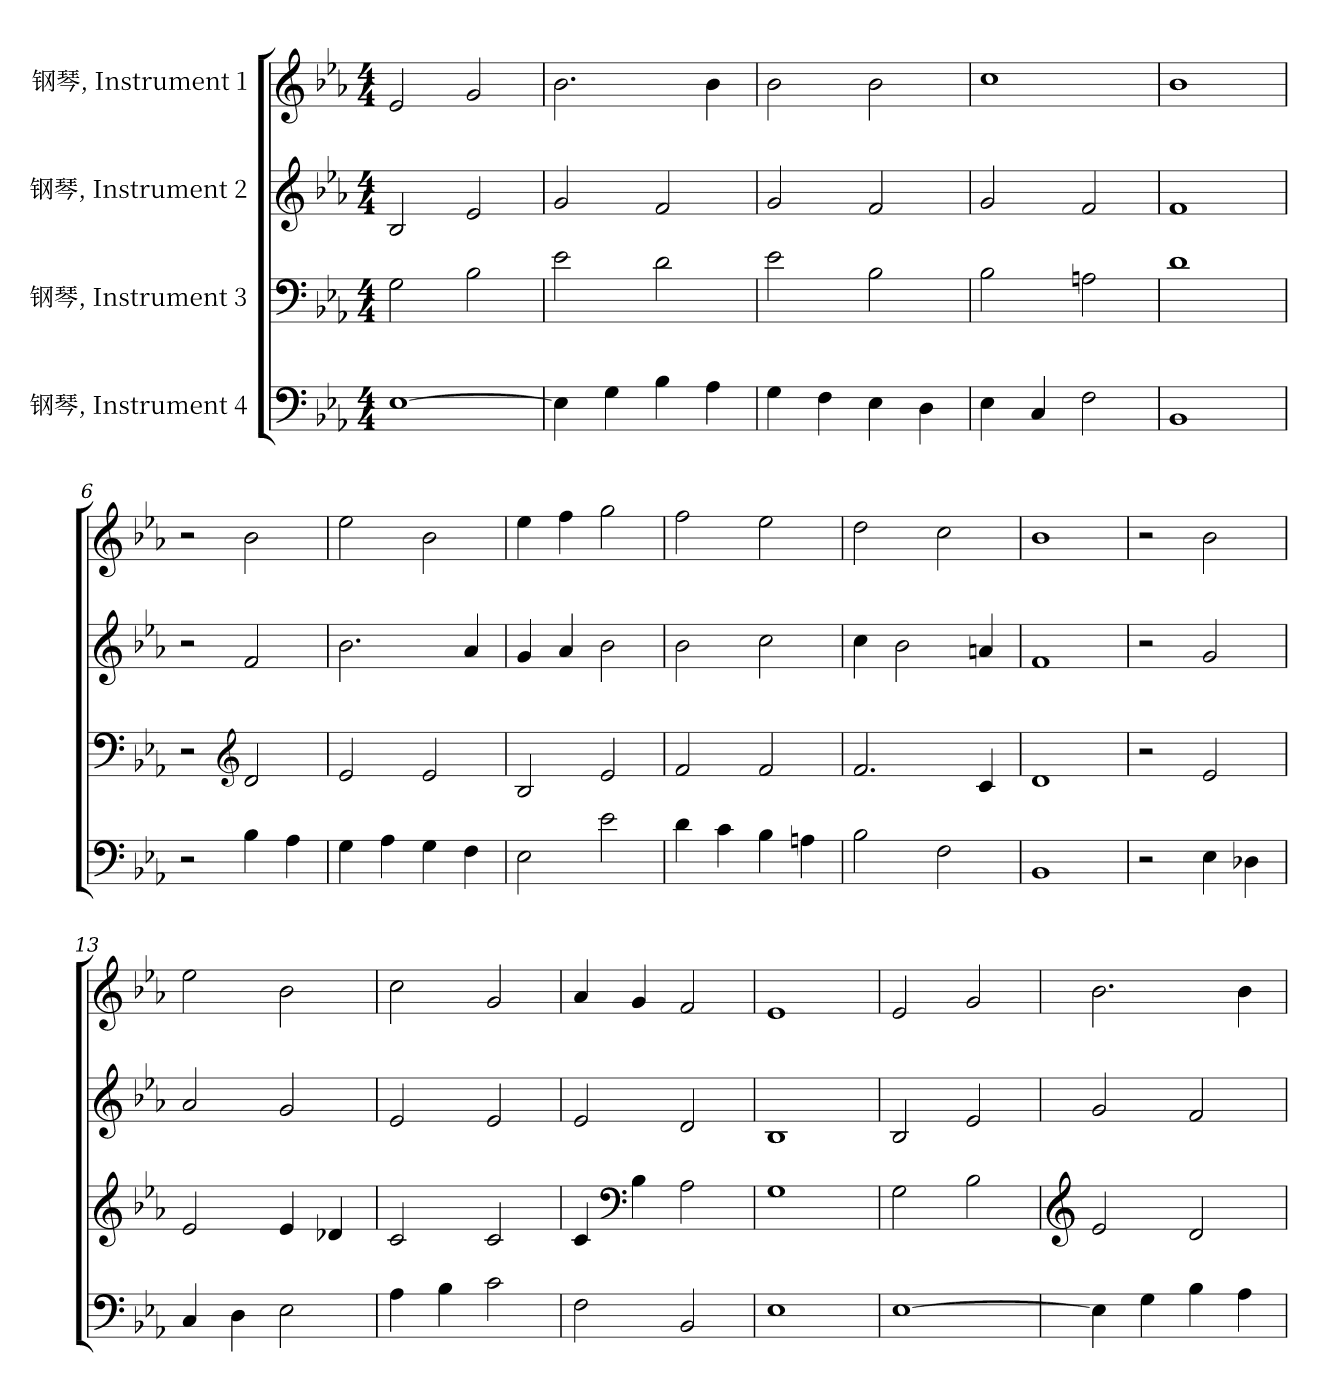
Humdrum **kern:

**kern	**kern	**kern	**kern
*part4	*part3	*part2	*part1
*staff4	*staff3	*staff2	*staff1
*I"钢琴, Instrument 4	*I"钢琴, Instrument 3	*I"钢琴, Instrument 2	*I"钢琴, Instrument 1
*clefF4	*clefF4	*clefG2	*clefG2
*k[b-e-a-]	*k[b-e-a-]	*k[b-e-a-]	*k[b-e-a-]
*M4/4	*M4/4	*M4/4	*M4/4
*MM185	*MM185	*MM185	*MM185
=1	=1	=1	=1
[1E-	2G\	2B-/	2e-/
.	2B-\	2e-/	2g/
=2	=2	=2	=2
4E-\]	2e-\	2g/	2.b-\
4G\	.	.	.
4B-\	2d\	2f/	.
4A-\	.	.	4b-\
=3	=3	=3	=3
4G\	2e-\	2g/	2b-\
4F\	.	.	.
4E-\	2B-\	2f/	2b-\
4D\	.	.	.
=4	=4	=4	=4
4E-\	2B-\	2g/	1cc
4C/	.	.	.
2F\	2An\	2f/	.
=5	=5	=5	=5
1BB-	1d	1f	1b-
=6	=6	=6	=6
2r	2r	2r	2r
*	*clefG2	*	*
4B-\	2d/	2f/	2b-\
4A-\	.	.	.
=7	=7	=7	=7
4G\	2e-/	2.b-\	2ee-\
4A-\	.	.	.
4G\	2e-/	.	2b-\
4F\	.	4a-/	.
=8	=8	=8	=8
2E-\	2B-/	4g/	4ee-\
.	.	4a-/	4ff\
2e-\	2e-/	2b-\	2gg\
!!LO:LB:g=z
=9	=9	=9	=9
4d\	2f/	2b-\	2ff\
4c\	.	.	.
4B-\	2f/	2cc\	2ee-\
4An\	.	.	.
=10	=10	=10	=10
2B-\	2.f/	4cc\	2dd\
.	.	2b-\	.
2F\	.	.	2cc\
.	4c/	4an/	.
=11	=11	=11	=11
1BB-	1d	1f	1b-
=12	=12	=12	=12
2r	2r	2r	2r
4E-\	2e-/	2g/	2b-\
4D-X\	.	.	.
=13	=13	=13	=13
4C/	2e-/	2a-/	2ee-\
4D\	.	.	.
2E-\	4e-/	2g/	2b-\
.	4d-X/	.	.
=14	=14	=14	=14
4A-\	2c/	2e-/	2cc\
4B-\	.	.	.
2c\	2c/	2e-/	2g/
=15	=15	=15	=15
2F\	4c/	2e-/	4a-/
*	*clefF4	*	*
.	4B-\	.	4g/
2BB-/	2A-\	2d/	2f/
=16	=16	=16	=16
1E-	1G	1B-	1e-
=17	=17	=17	=17
[1E-	2G\	2B-/	2e-/
.	2B-\	2e-/	2g/
!!LO:LB:g=z
=18	=18	=18	=18
*	*clefG2	*	*
4E-\]	2e-/	2g/	2.b-\
4G\	.	.	.
4B-\	2d/	2f/	.
4A-\	.	.	4b-\
=	=	=	=
*-	*-	*-	*-
